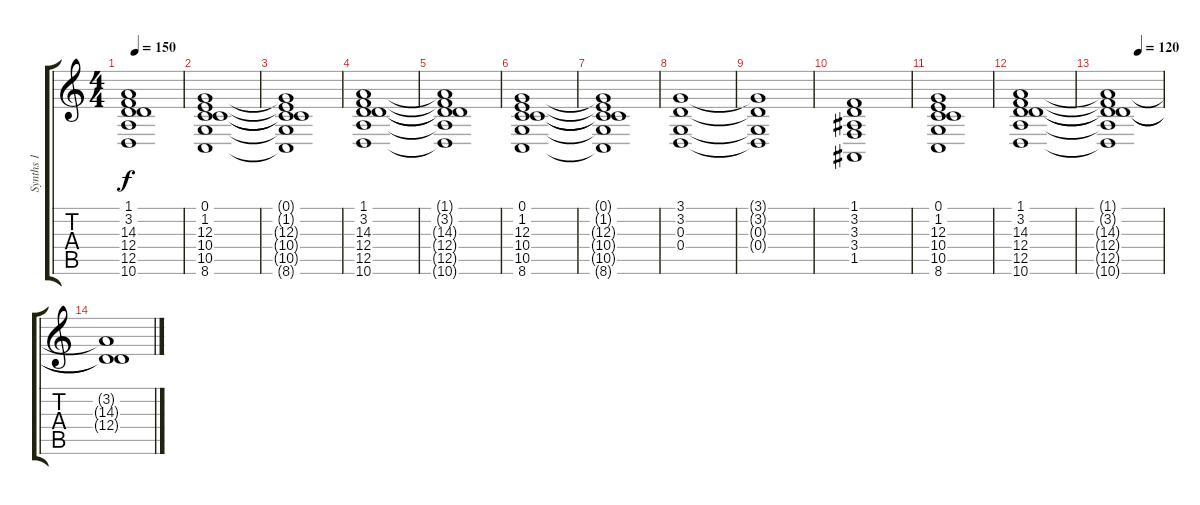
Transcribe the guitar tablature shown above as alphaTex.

\track ("Synths 1" "Synths 1") {instrument choiraahs}
\staff {score tabs}
\tuning (E4 B3 G3 D3 A2 E2) {hide}
\ts (4 4)
\tempo 150
\clef g2
\ks c
(1.1{t} 3.2{t} 14.3{t} 12.4{t} 12.5{t} 10.6{t}).1{dy f} |
(0.1 1.2 12.3 10.4 10.5 8.6).1 |
(0.1{t} 1.2{t} 12.3{t} 10.4{t} 10.5{t} 8.6{t}).1 |
(1.1 3.2 14.3 12.4 12.5 10.6).1 |
(1.1{t} 3.2{t} 14.3{t} 12.4{t} 12.5{t} 10.6{t}).1 |
(0.1 1.2 12.3 10.4 10.5 8.6).1 |
(0.1{t} 1.2{t} 12.3{t} 10.4{t} 10.5{t} 8.6{t}).1 |
(3.1 3.2 0.3 0.4).1 |
(3.1{t} 3.2{t} 0.3{t} 0.4{t}).1 |
(1.1 3.2 3.3 3.4 1.5).1 |
(0.1 1.2 12.3 10.4 10.5 8.6).1 |
(1.1 3.2 14.3 12.4 12.5 10.6).1 |
\tempo (120 0.5)
(1.1{t} 3.2{t} 14.3{t} 12.4{t} 12.5{t} 10.6{t}).1 |
(3.2{t} 14.3{t} 12.4{t}).1
